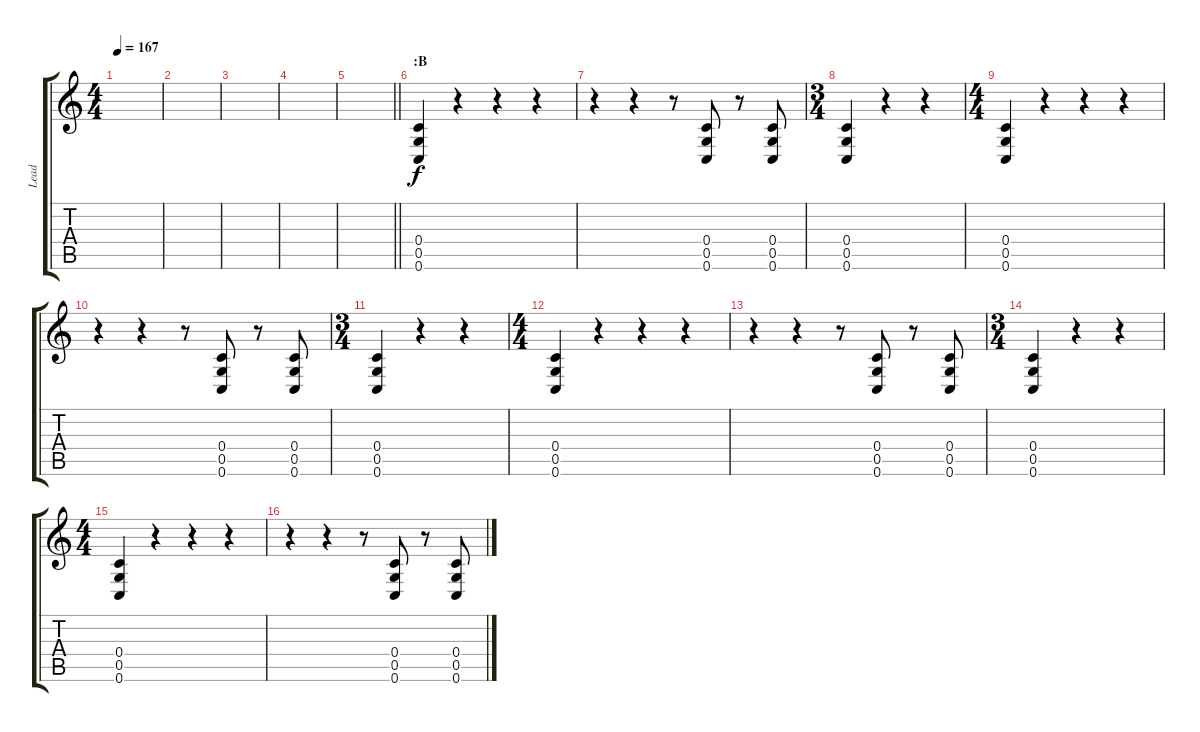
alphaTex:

\track ("Lead" "Lead") {instrument distortionguitar}
\staff {score tabs}
\tuning (D4 A3 F3 C3 G2 C2) {hide}
\ts (4 4)
\tempo 167
\clef g2
\ks c
|
|
|
|
\barLineRight lightlight
|
\section ("" ":B")
(0.4 0.5 0.6).4 r.4 r.4 r.4 |
r.4 r.4 r.8 (0.4 0.5 0.6).8 r.8 (0.4 0.5 0.6).8 |
\ts (3 4)
(0.4 0.5 0.6).4 r.4 r.4 |
\ts (4 4)
(0.4 0.5 0.6).4 r.4 r.4 r.4 |
r.4 r.4 r.8 (0.4 0.5 0.6).8 r.8 (0.4 0.5 0.6).8 |
\ts (3 4)
(0.4 0.5 0.6).4 r.4 r.4 |
\ts (4 4)
(0.4 0.5 0.6).4 r.4 r.4 r.4 |
r.4 r.4 r.8 (0.4 0.5 0.6).8 r.8 (0.4 0.5 0.6).8 |
\ts (3 4)
(0.4 0.5 0.6).4 r.4 r.4 |
\ts (4 4)
(0.4 0.5 0.6).4 r.4 r.4 r.4 |
r.4 r.4 r.8 (0.4 0.5 0.6).8 r.8 (0.4 0.5 0.6).8
